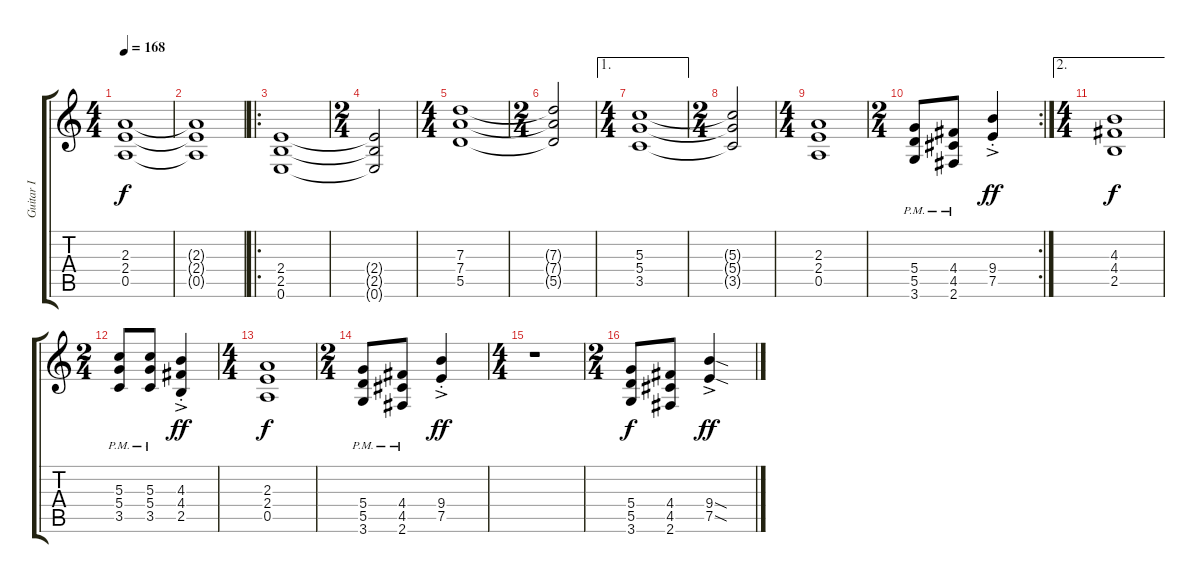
\track ("Guitar I" "Guitar I") {instrument acousticguitarsteel}
\staff {score tabs}
\tuning (E4 B3 G3 D3 A2 E2) {hide}
\ts (4 4)
\tempo 168
\clef g2
\ks c
(2.3 2.4 0.5).1{dy f} |
(2.3{t} 2.4{t} 0.5{t}).1 |
\ro
(2.4 2.5 0.6).1 |
\ts (2 4)
(2.4{t} 2.5{t} 0.6{t}).2 |
\ts (4 4)
(7.3 7.4 5.5).1 |
\ts (2 4)
(7.3{t} 7.4{t} 5.5{t}).2 |
\ae 1
\ts (4 4)
(5.3 5.4 3.5).1 |
\ts (2 4)
(5.3{t} 5.4{t} 3.5{t}).2 |
\ts (4 4)
(2.3 2.4 0.5).1 |
\rc 2
\ts (2 4)
(5.4{pm} 5.5{pm} 3.6{pm}).8 (4.4{pm} 4.5{pm} 2.6{pm}).8{beam merge} (9.4{ac st} 7.5{ac st}).4{dy ff} |
\ae 2
\ts (4 4)
(4.3 4.4 2.5).1{dy f} |
\ts (2 4)
(5.3{pm} 5.4{pm} 3.5{pm}).8{beam merge} (5.3{pm} 5.4{pm} 3.5{pm}).8 (4.3 4.4{st} 2.5{ac}).4{dy ff} |
\ts (4 4)
(2.3 2.4 0.5).1{dy f} |
\ts (2 4)
(5.4{pm} 5.5{pm} 3.6{pm}).8 (4.4{pm} 4.5{pm} 2.6{pm}).8{beam merge} (9.4{ac st} 7.5{ac st}).4{dy ff} |
\ts (4 4)
r.1 |
\ts (2 4)
(5.4 5.5 3.6).8{dy f} (4.4 4.5 2.6).8{beam merge} (9.4{sod ac} 7.5{sod ac}).4{dy ff}
